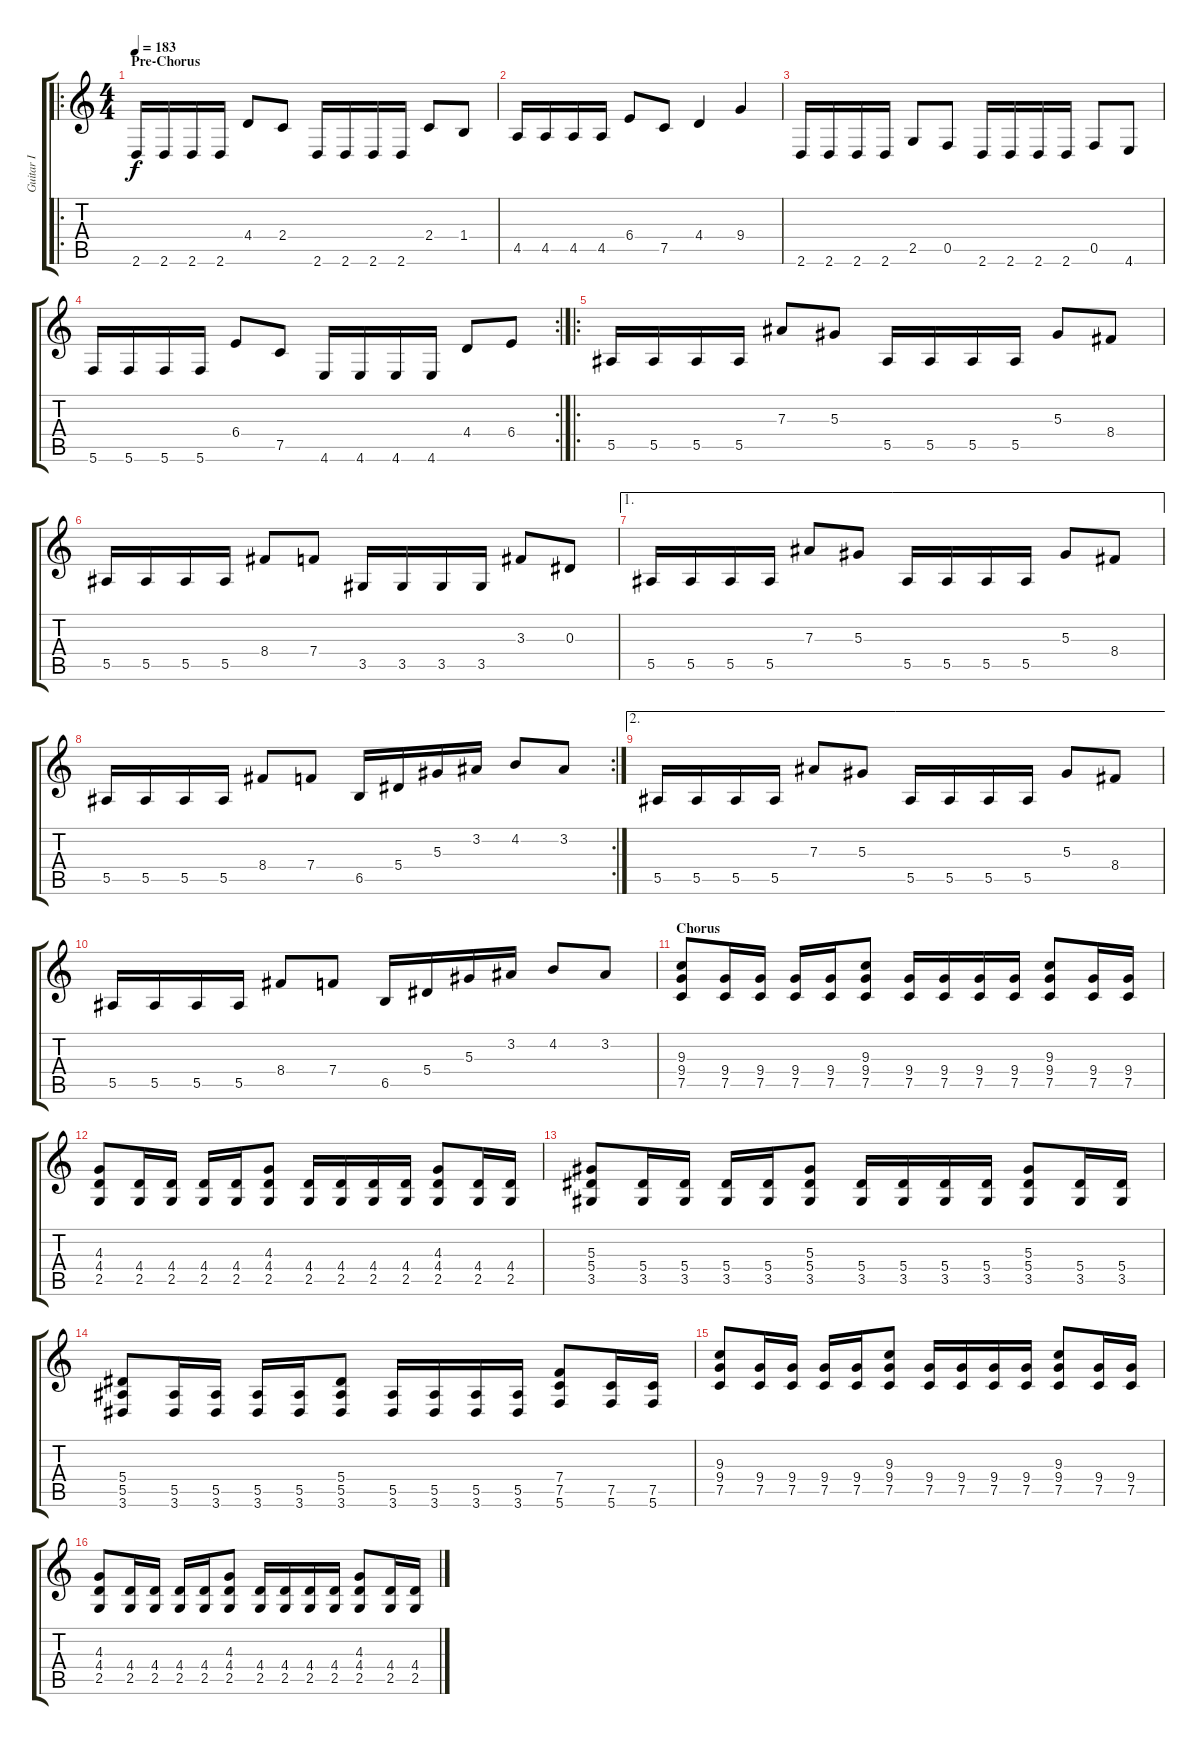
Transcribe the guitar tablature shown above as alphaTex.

\track ("Guitar I" "Guitar I") {instrument distortionguitar}
\staff {score tabs}
\tuning (C4 G3 Eb3 Bb2 F2 C2) {hide}
\ro
\ts (4 4)
\section ("" "Pre-Chorus")
\tempo 183
\clef g2
\ks c
2.6.16{dy f} 2.6.16 2.6.16 2.6.16 4.4.8 2.4.8 2.6.16 2.6.16 2.6.16 2.6.16 2.4.8 1.4.8 |
4.5.16 4.5.16 4.5.16 4.5.16 6.4.8 7.5.8 4.4.4 9.4.4 |
2.6.16 2.6.16 2.6.16 2.6.16 2.5.8 0.5.8 2.6.16 2.6.16 2.6.16 2.6.16 0.5.8 4.6.8 |
\rc 2
5.6.16 5.6.16 5.6.16 5.6.16 6.4.8 7.5.8 4.6.16 4.6.16 4.6.16 4.6.16 4.4.8 6.4.8 |
\ro
5.5.16 5.5.16 5.5.16 5.5.16 7.3.8 5.3.8 5.5.16 5.5.16 5.5.16 5.5.16 5.3.8 8.4.8 |
5.5.16 5.5.16 5.5.16 5.5.16 8.4.8 7.4.8 3.5.16 3.5.16 3.5.16 3.5.16 3.3.8 0.3.8 |
\ae 1
5.5.16 5.5.16 5.5.16 5.5.16 7.3.8 5.3.8 5.5.16 5.5.16 5.5.16 5.5.16 5.3.8 8.4.8 |
\rc 2
5.5.16 5.5.16 5.5.16 5.5.16 8.4.8 7.4.8 6.5.16 5.4.16 5.3.16 3.2.16 4.2.8 3.2.8 |
\ae 2
5.5.16 5.5.16 5.5.16 5.5.16 7.3.8 5.3.8 5.5.16 5.5.16 5.5.16 5.5.16 5.3.8 8.4.8 |
5.5.16 5.5.16 5.5.16 5.5.16 8.4.8 7.4.8 6.5.16 5.4.16 5.3.16 3.2.16 4.2.8 3.2.8 |
\section ("" "Chorus")
(9.3 9.4 7.5).8 (9.4 7.5).16 (9.4 7.5).16 (9.4 7.5).16 (9.4 7.5).16 (9.3 9.4 7.5).8 (9.4 7.5).16 (9.4 7.5).16 (9.4 7.5).16 (9.4 7.5).16 (9.3 9.4 7.5).8 (9.4 7.5).16 (9.4 7.5).16 |
(4.3 4.4 2.5).8 (4.4 2.5).16 (4.4 2.5).16 (4.4 2.5).16 (4.4 2.5).16 (4.3 4.4 2.5).8 (4.4 2.5).16 (4.4 2.5).16 (4.4 2.5).16 (4.4 2.5).16 (4.3 4.4 2.5).8 (4.4 2.5).16 (4.4 2.5).16 |
(5.3 5.4 3.5).8 (5.4 3.5).16 (5.4 3.5).16 (5.4 3.5).16 (5.4 3.5).16 (5.3 5.4 3.5).8 (5.4 3.5).16 (5.4 3.5).16 (5.4 3.5).16 (5.4 3.5).16 (5.3 5.4 3.5).8 (5.4 3.5).16 (5.4 3.5).16 |
(5.4 5.5 3.6).8 (5.5 3.6).16 (5.5 3.6).16 (5.5 3.6).16 (5.5 3.6).16 (5.4 5.5 3.6).8 (5.5 3.6).16 (5.5 3.6).16 (5.5 3.6).16 (5.5 3.6).16 (7.4 7.5 5.6).8 (7.5 5.6).16 (7.5 5.6).16 |
(9.3 9.4 7.5).8 (9.4 7.5).16 (9.4 7.5).16 (9.4 7.5).16 (9.4 7.5).16 (9.3 9.4 7.5).8 (9.4 7.5).16 (9.4 7.5).16 (9.4 7.5).16 (9.4 7.5).16 (9.3 9.4 7.5).8 (9.4 7.5).16 (9.4 7.5).16 |
(4.3 4.4 2.5).8 (4.4 2.5).16 (4.4 2.5).16 (4.4 2.5).16 (4.4 2.5).16 (4.3 4.4 2.5).8 (4.4 2.5).16 (4.4 2.5).16 (4.4 2.5).16 (4.4 2.5).16 (4.3 4.4 2.5).8 (4.4 2.5).16 (4.4 2.5).16
